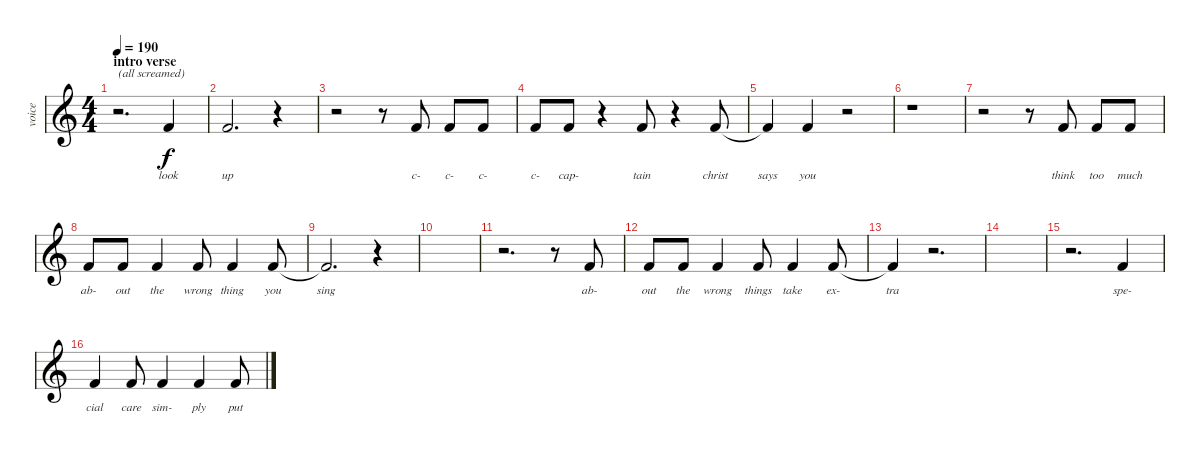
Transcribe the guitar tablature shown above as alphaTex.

\track ("voice" "voice") {instrument lead2sawtooth}
\staff {score}
\tuning (E4 B3 G3 D3 A2 E2) {hide}
\ts (4 4)
\section ("" "intro verse")
\tempo 190
\clef g2
\ks c
r.2{d txt "(all screamed)" dy f} 1.1.4{lyrics (0 "look") lyrics (1 "") lyrics (2 "") lyrics (3 "") lyrics (4 "")} |
1.1.2{d lyrics (0 "up") lyrics (1 "") lyrics (2 "") lyrics (3 "") lyrics (4 "")} r.4 |
r.2 r.8 1.1.8{lyrics (0 "c-") lyrics (1 "") lyrics (2 "") lyrics (3 "") lyrics (4 "")} 1.1.8{lyrics (0 "c-") lyrics (1 "") lyrics (2 "") lyrics (3 "") lyrics (4 "")} 1.1.8{lyrics (0 "c-") lyrics (1 "") lyrics (2 "") lyrics (3 "") lyrics (4 "")} |
1.1.8{lyrics (0 "c-") lyrics (1 "") lyrics (2 "") lyrics (3 "") lyrics (4 "")} 1.1.8{lyrics (0 "cap-") lyrics (1 "") lyrics (2 "") lyrics (3 "") lyrics (4 "")} r.4 1.1.8{lyrics (0 "tain") lyrics (1 "") lyrics (2 "") lyrics (3 "") lyrics (4 "")} r.4 1.1.8{lyrics (0 "christ") lyrics (1 "") lyrics (2 "") lyrics (3 "") lyrics (4 "")} |
1.1{t}.4{lyrics (0 "says") lyrics (1 "") lyrics (2 "") lyrics (3 "") lyrics (4 "")} 1.1.4{lyrics (0 "you") lyrics (1 "") lyrics (2 "") lyrics (3 "") lyrics (4 "")} r.2 |
r.1 |
r.2 r.8 1.1.8{lyrics (0 "think") lyrics (1 "") lyrics (2 "") lyrics (3 "") lyrics (4 "")} 1.1.8{lyrics (0 "too") lyrics (1 "") lyrics (2 "") lyrics (3 "") lyrics (4 "")} 1.1.8{lyrics (0 "much") lyrics (1 "") lyrics (2 "") lyrics (3 "") lyrics (4 "")} |
1.1.8{lyrics (0 "ab-") lyrics (1 "") lyrics (2 "") lyrics (3 "") lyrics (4 "")} 1.1.8{lyrics (0 "out") lyrics (1 "") lyrics (2 "") lyrics (3 "") lyrics (4 "")} 1.1.4{lyrics (0 "the") lyrics (1 "") lyrics (2 "") lyrics (3 "") lyrics (4 "")} 1.1.8{lyrics (0 "wrong") lyrics (1 "") lyrics (2 "") lyrics (3 "") lyrics (4 "")} 1.1.4{lyrics (0 "thing") lyrics (1 "") lyrics (2 "") lyrics (3 "") lyrics (4 "")} 1.1.8{lyrics (0 "you") lyrics (1 "") lyrics (2 "") lyrics (3 "") lyrics (4 "")} |
1.1{t}.2{d lyrics (0 "sing") lyrics (1 "") lyrics (2 "") lyrics (3 "") lyrics (4 "")} r.4 |
|
r.2{d} r.8 1.1.8{lyrics (0 "ab-") lyrics (1 "") lyrics (2 "") lyrics (3 "") lyrics (4 "")} |
1.1.8{lyrics (0 "out") lyrics (1 "") lyrics (2 "") lyrics (3 "") lyrics (4 "")} 1.1.8{lyrics (0 "the") lyrics (1 "") lyrics (2 "") lyrics (3 "") lyrics (4 "")} 1.1.4{lyrics (0 "wrong") lyrics (1 "") lyrics (2 "") lyrics (3 "") lyrics (4 "")} 1.1.8{lyrics (0 "things") lyrics (1 "") lyrics (2 "") lyrics (3 "") lyrics (4 "")} 1.1.4{lyrics (0 "take") lyrics (1 "") lyrics (2 "") lyrics (3 "") lyrics (4 "")} 1.1.8{lyrics (0 "ex-") lyrics (1 "") lyrics (2 "") lyrics (3 "") lyrics (4 "")} |
1.1{t}.4{lyrics (0 "tra") lyrics (1 "") lyrics (2 "") lyrics (3 "") lyrics (4 "")} r.2{d} |
|
r.2{d} 1.1.4{lyrics (0 "spe-") lyrics (1 "") lyrics (2 "") lyrics (3 "") lyrics (4 "")} |
1.1.4{lyrics (0 "cial") lyrics (1 "") lyrics (2 "") lyrics (3 "") lyrics (4 "")} 1.1.8{lyrics (0 "care") lyrics (1 "") lyrics (2 "") lyrics (3 "") lyrics (4 "")} 1.1.4{lyrics (0 "sim-") lyrics (1 "") lyrics (2 "") lyrics (3 "") lyrics (4 "")} 1.1.4{lyrics (0 "ply") lyrics (1 "") lyrics (2 "") lyrics (3 "") lyrics (4 "")} 1.1.8{lyrics (0 "put") lyrics (1 "") lyrics (2 "") lyrics (3 "") lyrics (4 "")}
